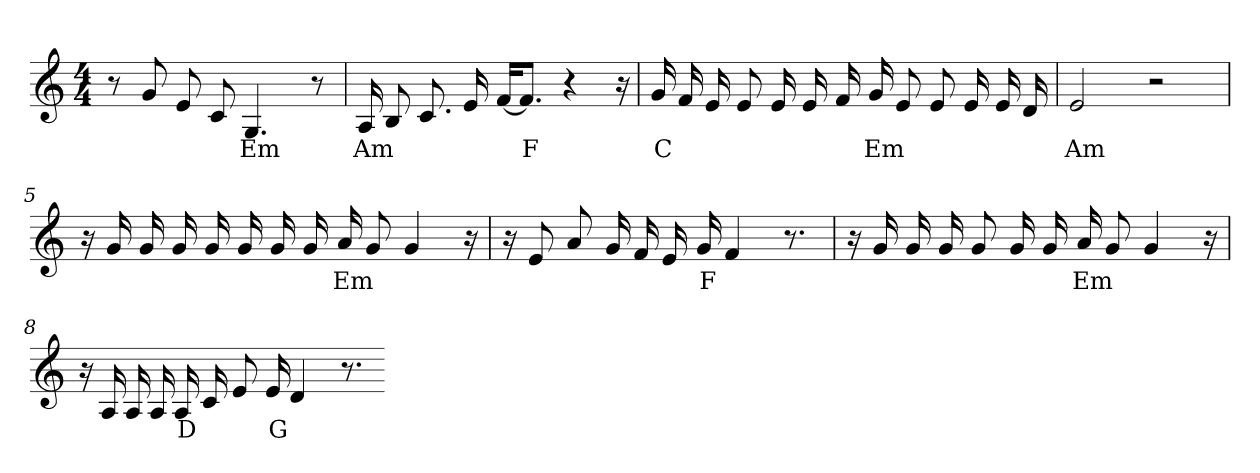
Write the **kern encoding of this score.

**kern	**text
*part1	*part1
*staff1	*staff1
*clefG2	*
*k[]	*
*M4/4	*
=1	=1
8r	.
8g	.
8e	.
8c	.
4.G	Em
8r	.
=2	=2
16A	Am
8B	.
8.c	.
16e	.
[16fKL	.
8.fJ]	F
4r	.
16r	.
=3	=3
16g	C
16f	.
16e	.
8e	.
16e	.
16e	.
16f	.
16g	Em
8e	.
8e	.
16e	.
16e	.
16d	.
=4	=4
2e	Am
2r	.
=5	=5
16r	.
16g	.
16g	.
16g	.
16g	.
16g	.
16g	.
16g	.
16a	Em
8g	.
4g	.
16r	.
=6	=6
16r	.
8e	.
8a	.
16g	.
16f	.
16e	.
16g	F
4f	.
8.r	.
=7	=7
16r	.
16g	.
16g	.
16g	.
8g	.
16g	.
16g	.
16a	Em
8g	.
4g	.
16r	.
=8	=8
16r	.
16A	.
16A	.
16A	.
16A	D
16c	.
8e	.
16e	G
4d	.
8.r	.
=-	=-
*-	*-
